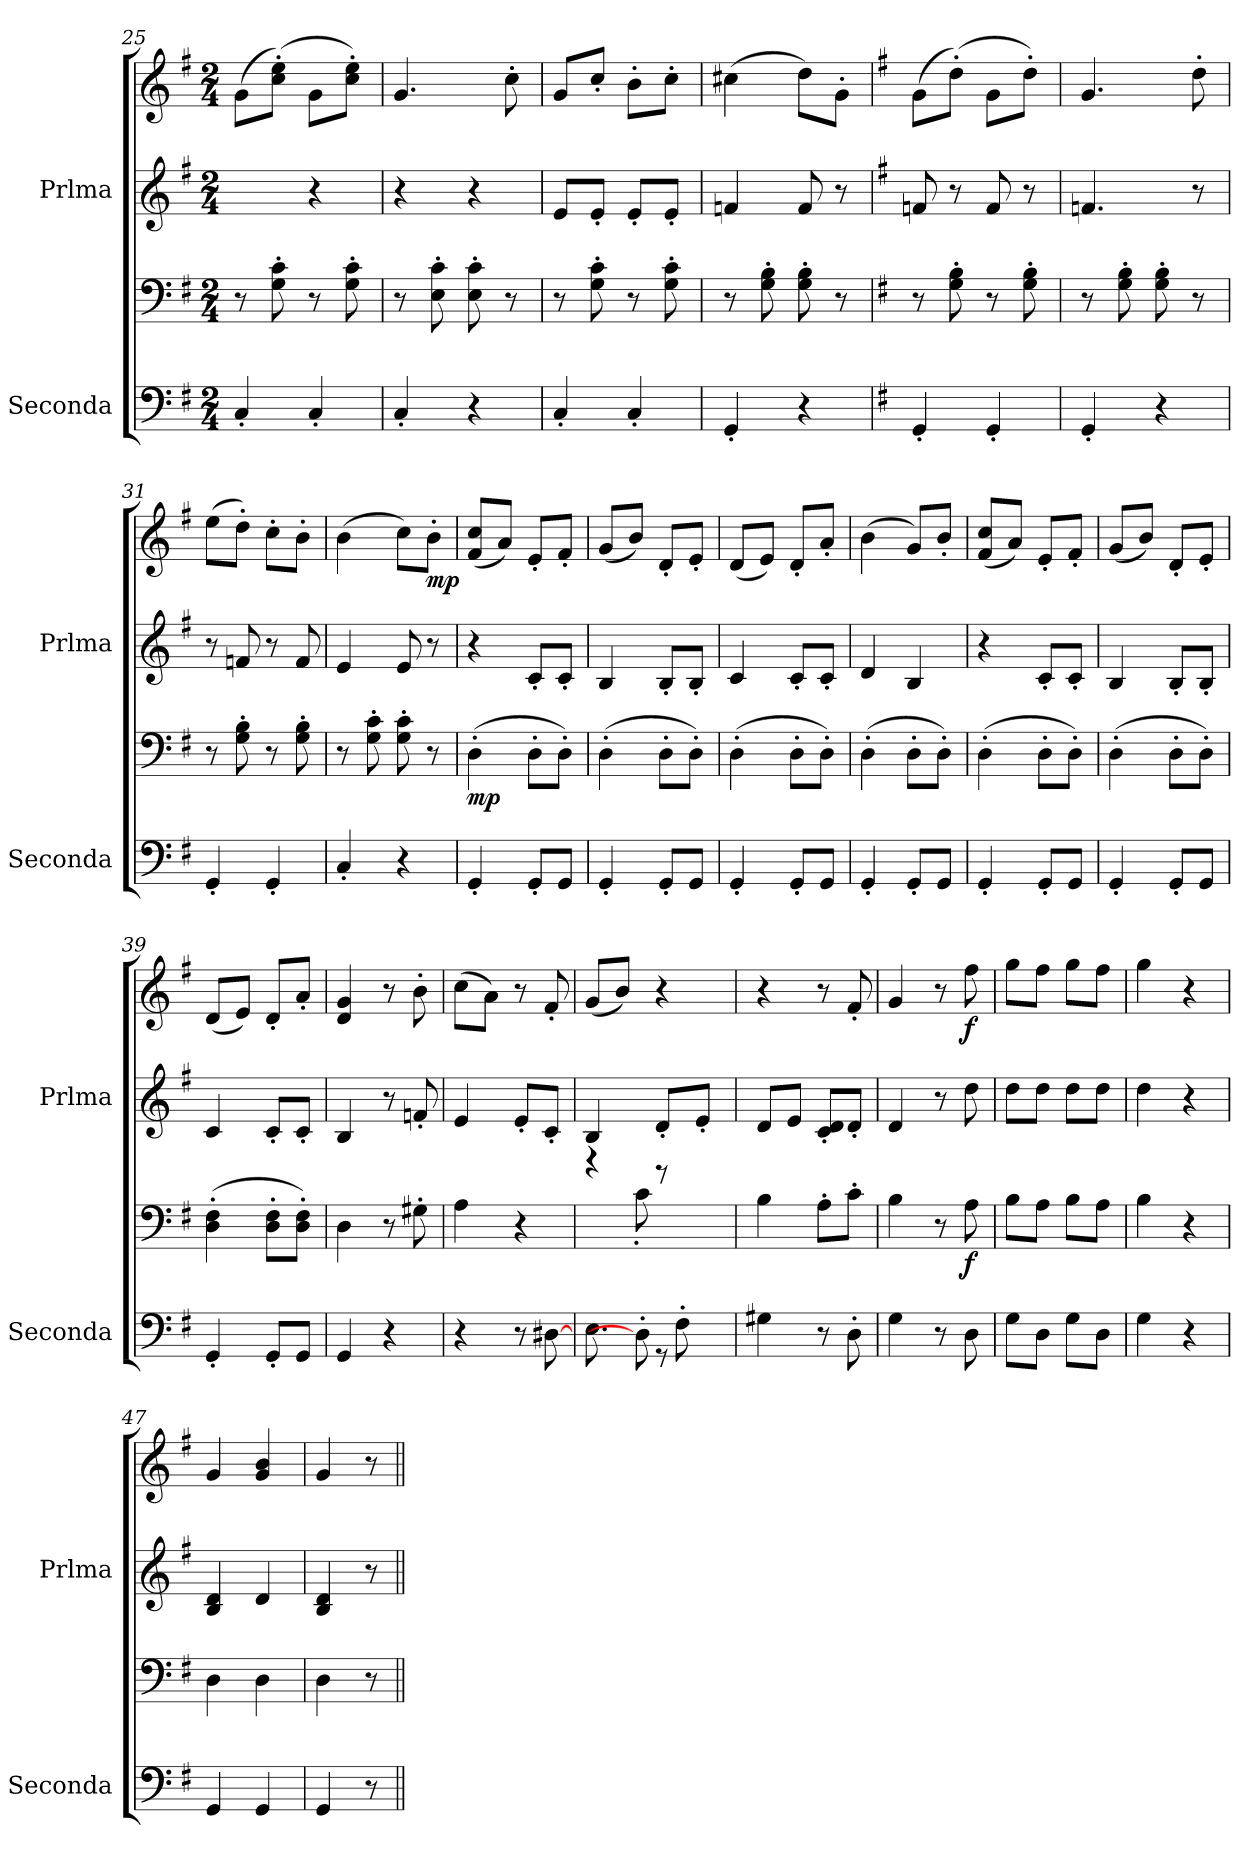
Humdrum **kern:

**kern	**kern	**dynam	**kern	**kern	**dynam
*part2	*part2	*part2	*part1	*part1	*part1
*staff4	*staff3	*staff3/4	*staff2	*staff1	*staff1/2
*I"Seconda	*	*	*I"Prlma	*	*
*I'Seconda	*	*	*I'Prlma	*	*
*clefF4	*clefF4	*	*clefG2	*clefG2	*
*k[f#]	*k[f#]	*	*k[f#]	*k[f#]	*
*M2/4	*M2/4	*	*M2/4	*M2/4	*
=25	=25	=25	=25	=25	=25
4C'</	8r	.	4ryy	(>8g\L	.
.	8G\'> 8c\'>	.	.	(>8cc\'> 8ee\'>J)	.
4C'</	8r	.	4r	8g\L	.
.	8G\'> 8c\'>	.	.	8cc\'> 8ee\'>J)	.
=26	=26	=26	=26	=26	=26
4C'</	8r	.	4r	4.g/	.
.	8E\'> 8c\'>	.	.	.	.
4r	8E\'> 8c\'>	.	4r	.	.
.	8r	.	.	8cc'>\	.
=27	=27	=27	=27	=27	=27
4C'</	8r	.	8e/L	8g/L	.
.	8G\'> 8c\'>	.	8e'</J	8cc'</J	.
4C'</	8r	.	8e'</L	8b'>\L	.
.	8G\'> 8c\'>	.	8e'</J	8cc'>\J	.
=28	=28	=28	=28	=28	=28
4GG'</	8r	.	4fn/	(>4cc#X\	.
.	8G\'> 8B\'>	.	.	.	.
4r	8G\'> 8B\'>	.	8f/	8dd\L)	.
.	8r	.	8r	8g'>\J	.
!!LO:PB:g=z
=29	=29	=29	=29	=29	=29
*k[f#]	*k[f#]	*	*k[f#]	*k[f#]	*
4GG'</	8r	.	8fn/	(>8g\L	.
.	8G\'> 8B\'>	.	8r	(>8dd'>\J)	.
4GG'</	8r	.	8f/	8g\L	.
.	8G\'> 8B\'>	.	8r	8dd'>\J)	.
=30	=30	=30	=30	=30	=30
4GG'</	8r	.	4.fn/	4.g/	.
.	8G\'> 8B\'>	.	.	.	.
4r	8G\'> 8B\'>	.	.	.	.
.	8r	.	8r	8dd'>\	.
=31	=31	=31	=31	=31	=31
4GG'</	8r	.	8r	(>8ee\L	.
.	8G\'> 8B\'>	.	8fn/	8dd'>\J)	.
4GG'</	8r	.	8r	8cc'>\L	.
.	8G\'> 8B\'>	.	8f/	8b'>\J	.
=32	=32	=32	=32	=32	=32
4C'</	8r	.	4e/	(>4b\	.
.	8G\'> 8c\'>	.	.	.	.
4r	8G\'> 8c\'>	.	8e/	8cc\L)	.
!	!	!	!	!	!LO:DY:b
.	8r	.	8r	8b'>\J	mp
=33	=33	=33	=33	=33	=33
!	!	!LO:DY:b	!	!	!
4GG'</	(>4D'>\	mp	4r	(<8f#/ 8cc/L	.
.	.	.	.	8a/J)	.
8GG'</L	8D'>\L	.	8c'</L	8e'</L	.
8GG/J	8D'>\J)	.	8c'</J	8f#'</J	.
=34	=34	=34	=34	=34	=34
4GG'</	(>4D'>\	.	4B/	(<8g/L	.
.	.	.	.	8b/J)	.
8GG'</L	8D'>\L	.	8B'</L	8d'</L	.
8GG/J	8D'>\J)	.	8B'</J	8e'</J	.
=35	=35	=35	=35	=35	=35
4GG'</	(>4D'>\	.	4c/	(<8d/L	.
.	.	.	.	8e/J)	.
8GG'</L	8D'>\L	.	8c'</L	8d'</L	.
8GG/J	8D'>\J)	.	8c'</J	8a'</J	.
=36	=36	=36	=36	=36	=36
4GG'</	(>4D'>\	.	4d/	(>4b\	.
8GG'</L	8D'>\L	.	4B/	8g/L)	.
8GG/J	8D'>\J)	.	.	8b'</J	.
=37	=37	=37	=37	=37	=37
4GG'</	(>4D'>\	.	4r	(<8f#/ 8cc/L	.
.	.	.	.	8a/J)	.
8GG'</L	8D'>\L	.	8c'</L	8e'</L	.
8GG/J	8D'>\J)	.	8c'</J	8f#'</J	.
=38	=38	=38	=38	=38	=38
4GG'</	(>4D'>\	.	4B/	(<8g/L	.
.	.	.	.	8b/J)	.
8GG'</L	8D'>\L	.	8B'</L	8d'</L	.
8GG/J	8D'>\J)	.	8B'</J	8e'</J	.
!!LO:LB:g=z
=39	=39	=39	=39	=39	=39
4GG'</	(>4D\'> 4F#\'>	.	4c/	(<8d/L	.
.	.	.	.	8e/J)	.
8GG'</L	8D\'> 8F#\'>L	.	8c'</L	8d'</L	.
8GG/J	8D\'> 8F#\'>J)	.	8c'</J	8a'</J	.
=40	=40	=40	=40	=40	=40
4GG/	4D\	.	4B/	4d/ 4g/	.
4r	8r	.	8r	8r	.
.	8G#X'>\	.	8fn'</	8b'>\	.
=41	=41	=41	=41	=41	=41
4r	4A\	.	4e/	(>8cc\L	.
.	.	.	.	8a\J)	.
8r	4r	.	8e'</L	8r	.
[8D#X\	.	.	8c'</J	8f#'</	.
=42	=42	=42	=42	=42	=42
*^	*^	*	*	*	*
8.E\	4ryy	4r	8.ryy	.	4B/	(<8g/L	.
.	.	.	.	.	.	8b/J)	.
8D#'>\]	.	.	8c'>\	.	.	.	.
.	8r	8r	.	.	8d'</L	4r	.
8F#'>\	.	.	8ryy	.	.	.	.
.	16ryy	8ryy	.	.	8e'</J	.	.
16ryy	16ryy	.	16ryy	.	.	.	.
*v	*v	*	*	*	*	*	*
*	*v	*v	*	*	*	*
=43	=43	=43	=43	=43	=43
4G#X\	4B\	.	8d/L	4r	.
.	.	.	8e/J	.	.
8r	8A'>\L	.	8c/'< 8d/'<L	8r	.
8D'>\	8c'>\J	.	8d'</J	8f#'</	.
=44	=44	=44	=44	=44	=44
4G\	4B\	.	4d/	4g/	.
8r	8r	.	8r	8r	.
!	!	!LO:DY:b	!	!	!LO:DY:b
8D\	8A\	f	8dd\	8ff#\	f
=45	=45	=45	=45	=45	=45
8G\L	8B\L	.	8dd\L	8gg\L	.
8D\J	8A\J	.	8dd\J	8ff#\J	.
8G\L	8B\L	.	8dd\L	8gg\L	.
8D\J	8A\J	.	8dd\J	8ff#\J	.
=46	=46	=46	=46	=46	=46
4G\	4B\	.	4dd\	4gg\	.
4r	4r	.	4r	4r	.
=47	=47	=47	=47	=47	=47
4GG/	4D\	.	4B/ 4d/	4g/	.
4GG/	4D\	.	4d/	4g/ 4b/	.
=48	=48	=48	=48	=48	=48
4GG/	4D\	.	4B/ 4d/	4g/	.
8r	8r	.	8r	8r	.
=||	=||	=||	=||	=||	=||
*-	*-	*-	*-	*-	*-
